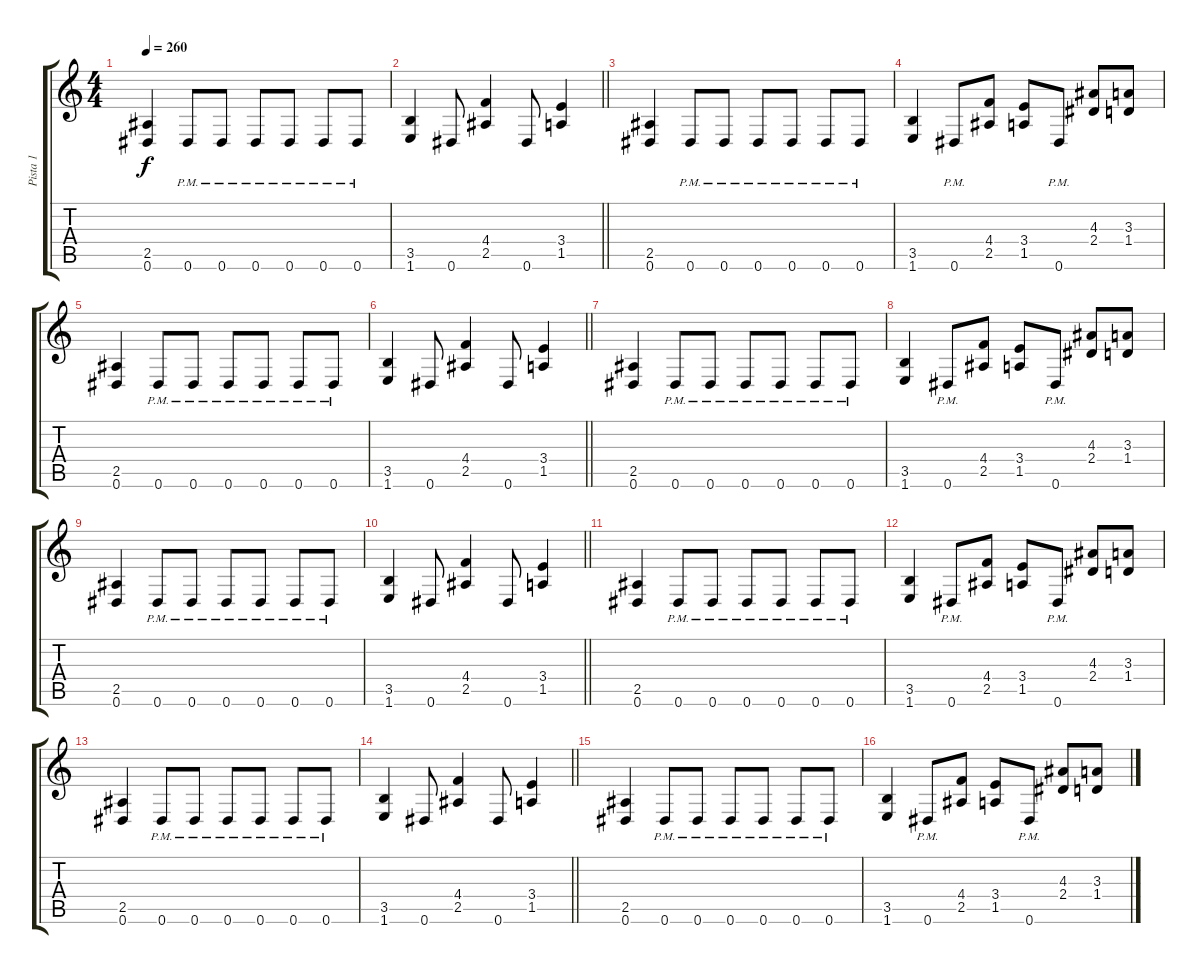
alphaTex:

\track ("Pista 1" "Pista 1") {instrument distortionguitar}
\staff {score tabs}
\tuning (Eb4 Bb3 Gb3 Db3 Ab2 Eb2) {hide}
\ts (4 4)
\tempo 260
\clef g2
\ks c
(2.5 0.6).4{dy f} 0.6{pm}.8 0.6{pm}.8 0.6{pm}.8 0.6{pm}.8 0.6{pm}.8 0.6{pm}.8 |
\barLineRight lightlight
(3.5 1.6).4 0.6.8 (4.4 2.5).4 0.6.8 (3.4 1.5).4 |
(2.5 0.6).4 0.6{pm}.8 0.6{pm}.8 0.6{pm}.8 0.6{pm}.8 0.6{pm}.8 0.6{pm}.8 |
(3.5 1.6).4 0.6{pm}.8 (4.4 2.5).8 (3.4 1.5).8 0.6{pm}.8 (4.3 2.4).8 (3.3 1.4).8 |
(2.5 0.6).4 0.6{pm}.8 0.6{pm}.8 0.6{pm}.8 0.6{pm}.8 0.6{pm}.8 0.6{pm}.8 |
\barLineRight lightlight
(3.5 1.6).4 0.6.8 (4.4 2.5).4 0.6.8 (3.4 1.5).4 |
(2.5 0.6).4 0.6{pm}.8 0.6{pm}.8 0.6{pm}.8 0.6{pm}.8 0.6{pm}.8 0.6{pm}.8 |
(3.5 1.6).4 0.6{pm}.8 (4.4 2.5).8 (3.4 1.5).8 0.6{pm}.8 (4.3 2.4).8 (3.3 1.4).8 |
(2.5 0.6).4 0.6{pm}.8 0.6{pm}.8 0.6{pm}.8 0.6{pm}.8 0.6{pm}.8 0.6{pm}.8 |
\barLineRight lightlight
(3.5 1.6).4 0.6.8 (4.4 2.5).4 0.6.8 (3.4 1.5).4 |
(2.5 0.6).4 0.6{pm}.8 0.6{pm}.8 0.6{pm}.8 0.6{pm}.8 0.6{pm}.8 0.6{pm}.8 |
(3.5 1.6).4 0.6{pm}.8 (4.4 2.5).8 (3.4 1.5).8 0.6{pm}.8 (4.3 2.4).8 (3.3 1.4).8 |
(2.5 0.6).4 0.6{pm}.8 0.6{pm}.8 0.6{pm}.8 0.6{pm}.8 0.6{pm}.8 0.6{pm}.8 |
\barLineRight lightlight
(3.5 1.6).4 0.6.8 (4.4 2.5).4 0.6.8 (3.4 1.5).4 |
(2.5 0.6).4 0.6{pm}.8 0.6{pm}.8 0.6{pm}.8 0.6{pm}.8 0.6{pm}.8 0.6{pm}.8 |
(3.5 1.6).4 0.6{pm}.8 (4.4 2.5).8 (3.4 1.5).8 0.6{pm}.8 (4.3 2.4).8 (3.3 1.4).8
